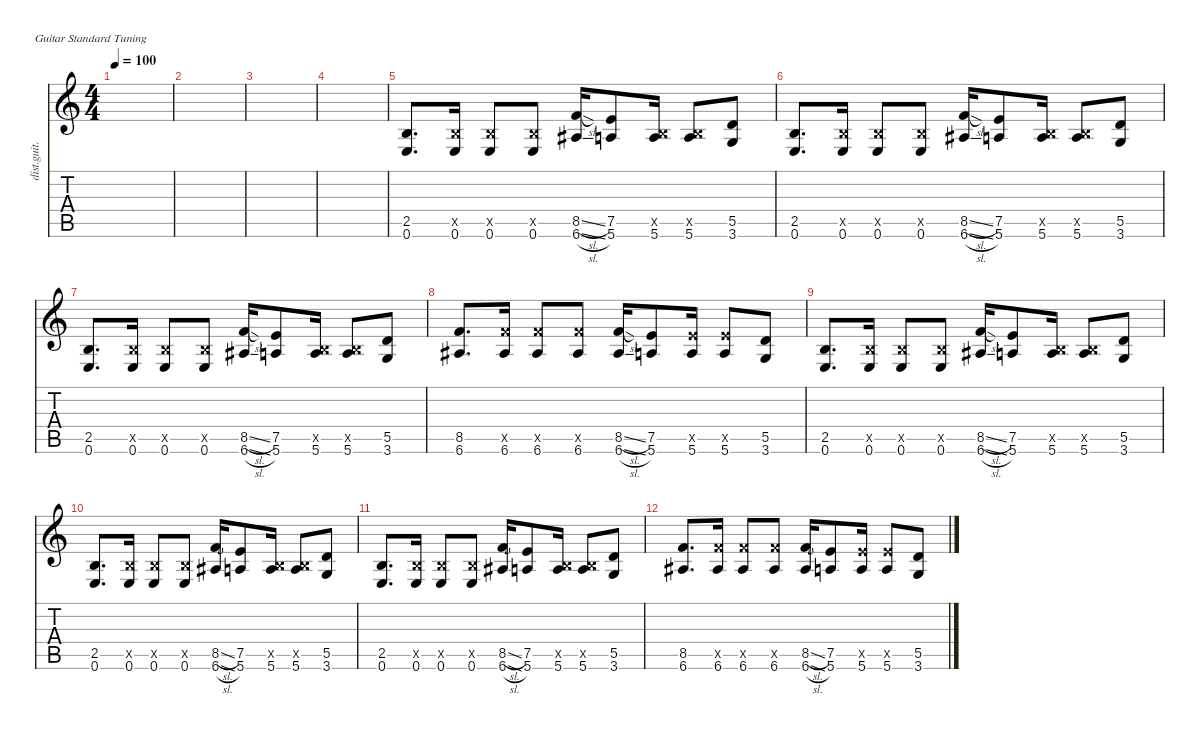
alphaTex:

\defaultSystemsLayout 4
\hideDynamics
\bracketExtendMode nobrackets
\otherSystemsTrackNameOrientation horizontal
\track ("Distortion Guitar" "dist.guit.") {instrument distortionguitar}
\staff {score tabs}
\tuning (E4 B3 G3 D3 A2 E2)
\ts (4 4)
\tempo 100
\clef g2
\ks c
|
|
|
|
(0.6 2.5).8{d beam Up} (0.6 2.5{x}).16{beam Up} (0.6 2.5{x}).8{beam Up} (0.6 2.5{x}).8{beam Up} (6.6{sl acc #} 8.5{sl}).16{beam Up} (5.6 7.5).8{beam Up} (5.6 2.5{x}).16{beam Up} (5.6 2.5{x}).8{beam Up} (3.6 5.5).8{beam Up} |
(0.6 2.5).8{d beam Up} (0.6 2.5{x}).16{beam Up} (0.6 2.5{x}).8{beam Up} (0.6 2.5{x}).8{beam Up} (6.6{sl acc #} 8.5{sl}).16{beam Up} (5.6 7.5).8{beam Up} (5.6 2.5{x}).16{beam Up} (5.6 2.5{x}).8{beam Up} (3.6 5.5).8{beam Up} |
(0.6 2.5).8{d beam Up} (0.6 2.5{x}).16{beam Up} (0.6 2.5{x}).8{beam Up} (0.6 2.5{x}).8{beam Up} (6.6{sl acc #} 8.5{sl}).16{beam Up} (5.6 7.5).8{beam Up} (5.6 2.5{x}).16{beam Up} (5.6 2.5{x}).8{beam Up} (3.6 5.5).8{beam Up} |
(6.6{acc #} 8.5).8{d beam Up} (6.6{acc #} 8.5{x}).16{beam Up} (6.6{acc #} 8.5{x}).8{beam Up} (6.6{acc #} 8.5{x}).8{beam Up} (6.6{sl acc #} 8.5{sl}).16{beam Up} (5.6 7.5).8{beam Up} (5.6 7.5{x}).16{beam Up} (5.6 7.5{x}).8{beam Up} (3.6 5.5).8{beam Up} |
(0.6 2.5).8{d beam Up} (0.6 2.5{x}).16{beam Up} (0.6 2.5{x}).8{beam Up} (0.6 2.5{x}).8{beam Up} (6.6{sl acc #} 8.5{sl}).16{beam Up} (5.6 7.5).8{beam Up} (5.6 2.5{x}).16{beam Up} (5.6 2.5{x}).8{beam Up} (3.6 5.5).8{beam Up} |
(0.6 2.5).8{d beam Up} (0.6 2.5{x}).16{beam Up} (0.6 2.5{x}).8{beam Up} (0.6 2.5{x}).8{beam Up} (6.6{sl acc #} 8.5{sl}).16{beam Up} (5.6 7.5).8{beam Up} (5.6 2.5{x}).16{beam Up} (5.6 2.5{x}).8{beam Up} (3.6 5.5).8{beam Up} |
(0.6 2.5).8{d beam Up} (0.6 2.5{x}).16{beam Up} (0.6 2.5{x}).8{beam Up} (0.6 2.5{x}).8{beam Up} (6.6{sl acc #} 8.5{sl}).16{beam Up} (5.6 7.5).8{beam Up} (5.6 2.5{x}).16{beam Up} (5.6 2.5{x}).8{beam Up} (3.6 5.5).8{beam Up} |
(6.6{acc #} 8.5).8{d beam Up} (6.6{acc #} 8.5{x}).16{beam Up} (6.6{acc #} 8.5{x}).8{beam Up} (6.6{acc #} 8.5{x}).8{beam Up} (6.6{sl acc #} 8.5{sl}).16{beam Up} (5.6 7.5).8{beam Up} (5.6 7.5{x}).16{beam Up} (5.6 7.5{x}).8{beam Up} (3.6 5.5).8{beam Up}
